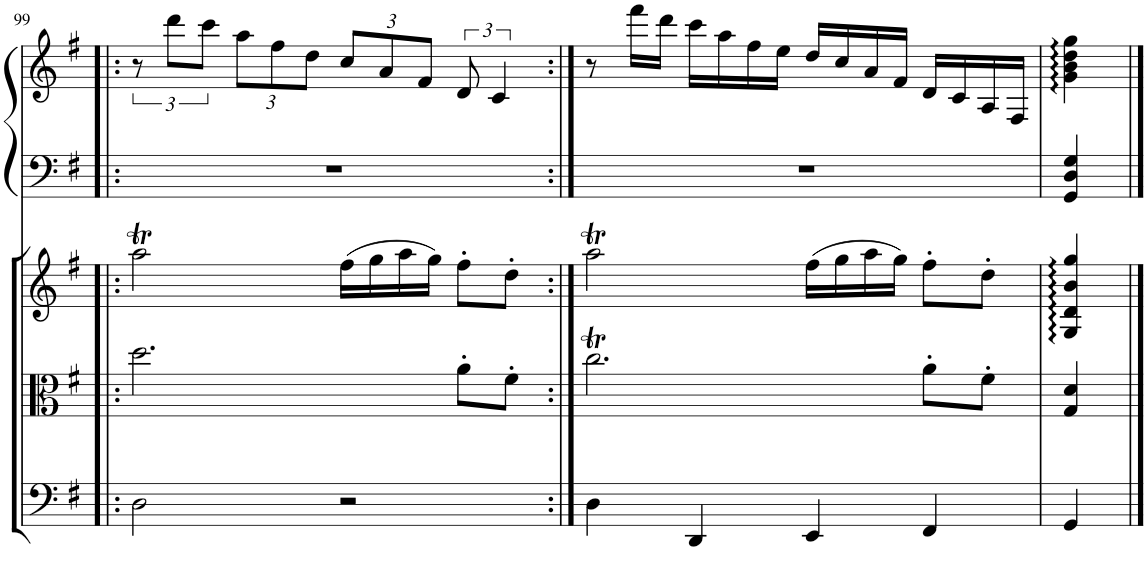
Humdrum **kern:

**kern	**kern	**kern	**kern	**kern
*part4	*part3	*part2	*part1	*part1
*staff5	*staff4	*staff3	*staff2	*staff1
*I"Violoncello	*I"Viola	*I"Housle	*I"Harfa	*
*I'Vc	*I'Vla	*	*	*
!!LO:PB:g=z
*clefF4	*clefC3	*clefG2	*clefF4	*clefG2
*k[f#]	*k[f#]	*k[f#]	*k[f#]	*k[f#]
*M4/4	*M4/4	*M4/4	*M4/4	*M4/4
=99!|:	=99!|:	=99!|:	=99!|:	=99!|:
2D\	2.dd\	2aaT\	1r	12r
.	.	.	.	12ddd\L
.	.	.	.	12ccc\J
*	*	*	*	*Xbrackettup
.	.	.	.	12aa\L
.	.	.	.	12ff#\
.	.	.	.	12dd\J
2r	.	(16ff#\LL	.	12cc/L
.	.	16gg\	.	.
.	.	.	.	12a/
.	.	16aa\	.	.
.	.	.	.	12f#/J
.	.	16gg\JJ)	.	.
*	*	*	*	*brackettup
.	8a'\L	8ff#'\L	.	12d/
.	.	.	.	6c/
.	8f#'\J	8dd'\J	.	.
=100:|!	=100:|!	=100:|!	=100:|!	=100:|!
4D\	2.ccT\	2aaT\	1r	8r
.	.	.	.	16fff#\LL
.	.	.	.	16ddd\JJ
4DD/	.	.	.	16ccc\LL
.	.	.	.	16aa\
.	.	.	.	16ff#\
.	.	.	.	16ee\JJ
4EE/	.	(16ff#\LL	.	16dd/LL
.	.	16gg\	.	16cc/
.	.	16aa\	.	16a/
.	.	16gg\JJ)	.	16f#/JJ
4FF#/	8a'\L	8ff#'\L	.	16d/LL
.	.	.	.	16c/
.	8f#'\J	8dd'\J	.	16A/
.	.	.	.	16F#/JJ
=101	=101	=101	=101	=101
4GG/	4G/ 4d/	4G/ 4d/ 4b/ 4gg/	4GG/ 4D/ 4G/	4g\ 4b\ 4dd\ 4gg\
==	==	==	==	==
*-	*-	*-	*-	*-
